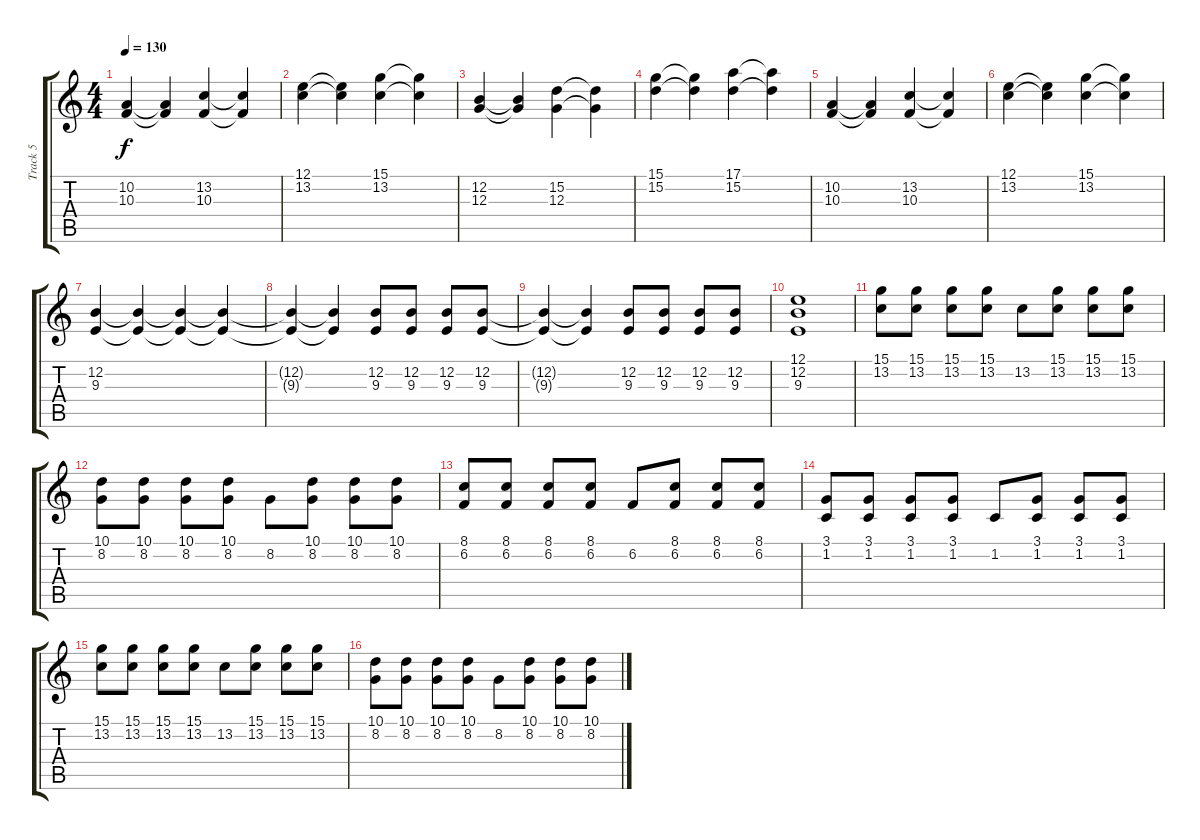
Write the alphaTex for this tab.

\track ("Track 5" "Track 5") {instrument acousticgrandpiano}
\staff {score tabs}
\tuning (E4 B3 G3 D3 A2 E2) {hide}
\ts (4 4)
\tempo 130
\clef g2
\ks c
(10.2 10.3).4{dy f} (10.2{t} 10.3{t}).4 (13.2 10.3).4 (13.2{t} 10.3{t}).4 |
(12.1 13.2).4 (12.1{t} 13.2{t}).4 (15.1 13.2).4 (15.1{t} 13.2{t}).4 |
(12.2 12.3).4 (12.2{t} 12.3{t}).4 (15.2 12.3).4 (15.2{t} 12.3{t}).4 |
(15.1 15.2).4 (15.1{t} 15.2{t}).4 (17.1 15.2).4 (17.1{t} 15.2{t}).4 |
(10.2 10.3).4 (10.2{t} 10.3{t}).4 (13.2 10.3).4 (13.2{t} 10.3{t}).4 |
(12.1 13.2).4 (12.1{t} 13.2{t}).4 (15.1 13.2).4 (15.1{t} 13.2{t}).4 |
(12.2 9.3).4 (12.2{t} 9.3{t}).4 (12.2{t} 9.3{t}).4 (12.2{t} 9.3{t}).4 |
(12.2{t} 9.3{t}).4 (12.2{t} 9.3{t}).4 (12.2 9.3).8 (12.2 9.3).8 (12.2 9.3).8 (12.2 9.3).8 |
(12.2{t} 9.3{t}).4 (12.2{t} 9.3{t}).4 (12.2 9.3).8 (12.2 9.3).8 (12.2 9.3).8 (12.2 9.3).8 |
(12.1 12.2 9.3).1 |
(15.1 13.2).8 (15.1 13.2).8 (15.1 13.2).8 (15.1 13.2).8 13.2.8 (15.1 13.2).8 (15.1 13.2).8 (15.1 13.2).8 |
(10.1 8.2).8 (10.1 8.2).8 (10.1 8.2).8 (10.1 8.2).8 8.2.8 (10.1 8.2).8 (10.1 8.2).8 (10.1 8.2).8 |
(8.1 6.2).8 (8.1 6.2).8 (8.1 6.2).8 (8.1 6.2).8 6.2.8 (8.1 6.2).8 (8.1 6.2).8 (8.1 6.2).8 |
(3.1 1.2).8 (3.1 1.2).8 (3.1 1.2).8 (3.1 1.2).8 1.2.8 (3.1 1.2).8 (3.1 1.2).8 (3.1 1.2).8 |
(15.1 13.2).8 (15.1 13.2).8 (15.1 13.2).8 (15.1 13.2).8 13.2.8 (15.1 13.2).8 (15.1 13.2).8 (15.1 13.2).8 |
(10.1 8.2).8 (10.1 8.2).8 (10.1 8.2).8 (10.1 8.2).8 8.2.8 (10.1 8.2).8 (10.1 8.2).8 (10.1 8.2).8
